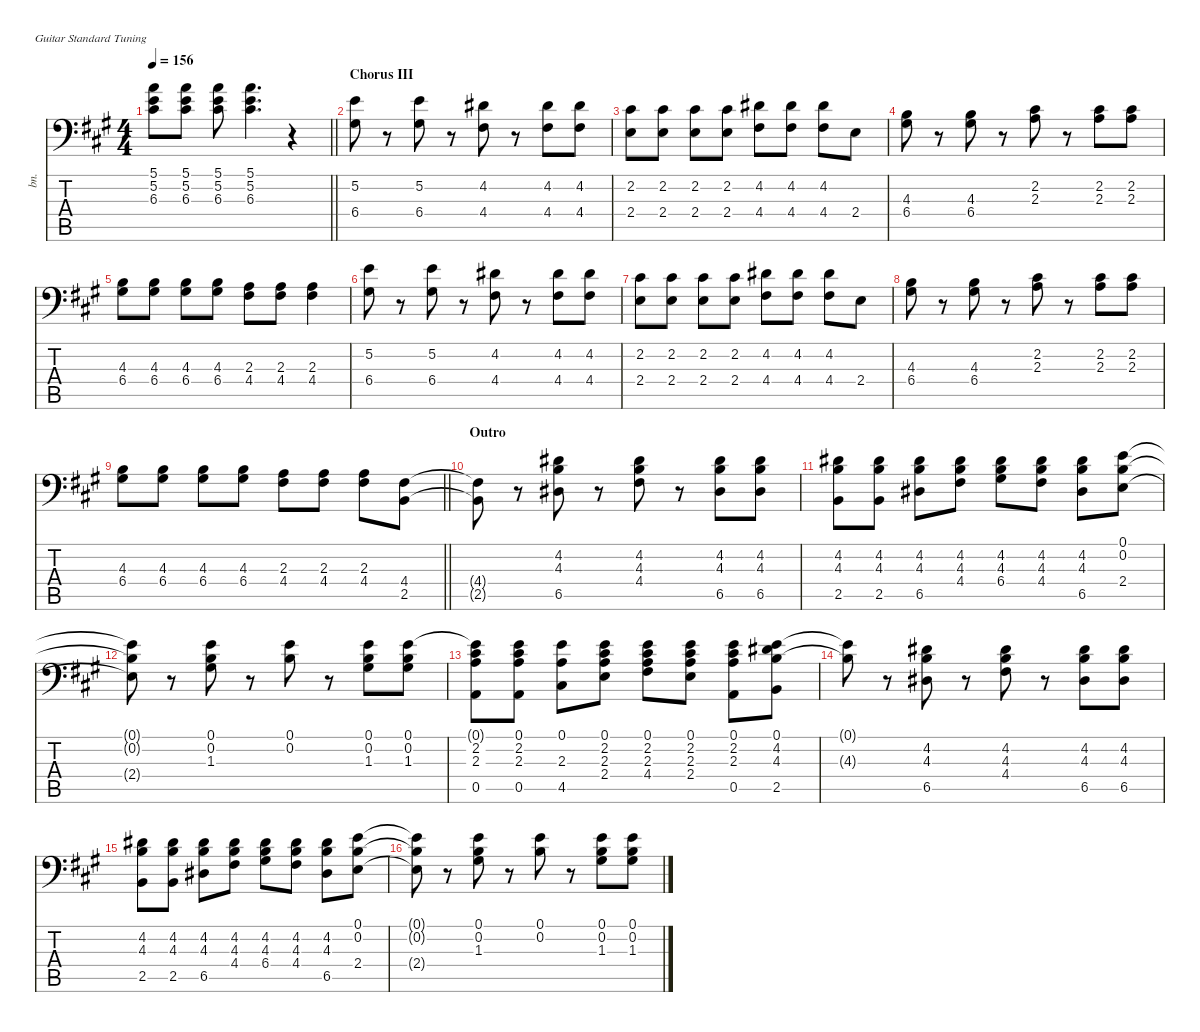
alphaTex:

\defaultSystemsLayout 4
\hideDynamics
\bracketExtendMode nobrackets
\otherSystemsTrackNameOrientation horizontal
\track ("Backing Vocals" "bn.") {instrument bassoon}
\staff {score tabs}
\tuning (E4 B3 G3 D3 A2 E2)
\ts (4 4)
\tempo 156
\clef f4
\barLineRight lightlight
\ks a
(5.1{acc forcenatural} 5.2{acc forcenatural} 6.3{acc #}).8{dy mf beam Down} (5.1{acc forcenatural} 5.2{acc forcenatural} 6.3{acc #}).8{beam Down} (5.1{acc forcenatural} 5.2{acc forcenatural} 6.3{acc #}).8{beam Down} (5.1{acc forcenatural} 5.2{acc forcenatural} 6.3{acc #}).4{d beam Down} r.4{beam Down} |
\section ("" "Chorus III")
(5.2{acc forcenatural} 6.4{acc #}).8{beam Down} r.8{beam Down} (5.2{acc forcenatural} 6.4{acc #}).8{beam Down} r.8{beam Down} (4.2{acc #} 4.4{acc #}).8{beam Down} r.8{beam Down} (4.2{acc #} 4.4{acc #}).8{beam Down} (4.2{acc #} 4.4{acc #}).8{beam Down} |
(2.2{acc #} 2.4{acc forcenatural}).8{beam Down} (2.2{acc #} 2.4{acc forcenatural}).8{beam Down} (2.2{acc #} 2.4{acc forcenatural}).8{beam Down} (2.2{acc #} 2.4{acc forcenatural}).8{beam Down} (4.2{acc #} 4.4{acc #}).8{beam Down} (4.2{acc #} 4.4{acc #}).8{beam Down} (4.2{acc #} 4.4{acc #}).8{beam Down} 2.4{acc forcenatural}.8{beam Down} |
(4.3{acc forcenatural} 6.4{acc #}).8{dy f beam Down} r.8{beam Down} (4.3{acc forcenatural} 6.4{acc #}).8{beam Down} r.8{beam Down} (2.2{acc #} 2.3{acc forcenatural}).8{beam Down} r.8{beam Down} (2.2{acc #} 2.3{acc forcenatural}).8{beam Down} (2.2{acc #} 2.3{acc forcenatural}).8{beam Down} |
(4.3{acc forcenatural} 6.4{acc #}).8{beam Down} (4.3{acc forcenatural} 6.4{acc #}).8{beam Down} (4.3{acc forcenatural} 6.4{acc #}).8{beam Down} (4.3{acc forcenatural} 6.4{acc #}).8{beam Down} (2.3{acc forcenatural} 4.4{acc #}).8{beam Down} (2.3{acc forcenatural} 4.4{acc #}).8{beam Down} (2.3{acc forcenatural} 4.4{acc #}).4{beam Down} |
(5.2{acc forcenatural} 6.4{acc #}).8{dy mf beam Down} r.8{beam Down} (5.2{acc forcenatural} 6.4{acc #}).8{beam Down} r.8{beam Down} (4.2{acc #} 4.4{acc #}).8{beam Down} r.8{beam Down} (4.2{acc #} 4.4{acc #}).8{beam Down} (4.2{acc #} 4.4{acc #}).8{beam Down} |
(2.2{acc #} 2.4{acc forcenatural}).8{beam Down} (2.2{acc #} 2.4{acc forcenatural}).8{beam Down} (2.2{acc #} 2.4{acc forcenatural}).8{beam Down} (2.2{acc #} 2.4{acc forcenatural}).8{beam Down} (4.2{acc #} 4.4{acc #}).8{beam Down} (4.2{acc #} 4.4{acc #}).8{beam Down} (4.2{acc #} 4.4{acc #}).8{beam Down} 2.4{acc forcenatural}.8{beam Down} |
(4.3{acc forcenatural} 6.4{acc #}).8{dy f beam Down} r.8{beam Down} (4.3{acc forcenatural} 6.4{acc #}).8{beam Down} r.8{beam Down} (2.2{acc #} 2.3{acc forcenatural}).8{beam Down} r.8{beam Down} (2.2{acc #} 2.3{acc forcenatural}).8{beam Down} (2.2{acc #} 2.3{acc forcenatural}).8{beam Down} |
\barLineRight lightlight
(4.3{acc forcenatural} 6.4{acc #}).8{beam Down} (4.3{acc forcenatural} 6.4{acc #}).8{beam Down} (4.3{acc forcenatural} 6.4{acc #}).8{beam Down} (4.3{acc forcenatural} 6.4{acc #}).8{beam Down} (2.3{acc forcenatural} 4.4{acc #}).8{beam Down} (2.3{acc forcenatural} 4.4{acc #}).8{beam Down} (2.3{acc forcenatural} 4.4{acc #}).8{beam Down} (4.4{acc #} 2.5{acc forcenatural}).8{dy mf beam Down} |
\section ("" "Outro")
(4.4{t acc #} 2.5{t acc forcenatural}).8{beam Down} r.8{beam Down} (4.2{acc #} 4.3{acc forcenatural} 6.5{acc #}).8{beam Down} r.8{beam Down} (4.2{acc #} 4.3{acc forcenatural} 4.4{acc #}).8{beam Down} r.8{beam Down} (4.2{acc #} 4.3{acc forcenatural} 6.5{acc #}).8{beam Down} (4.2{acc #} 4.3{acc forcenatural} 6.5{acc #}).8{beam Down} |
(4.2{acc #} 4.3{acc forcenatural} 2.5{acc forcenatural}).8{beam Down} (4.2{acc #} 4.3{acc forcenatural} 2.5{acc forcenatural}).8{beam Down} (4.2{acc #} 4.3{acc forcenatural} 6.5{acc #}).8{beam Down} (4.2{acc #} 4.3{acc forcenatural} 4.4{acc #}).8{beam Down} (4.2{acc #} 4.3{acc forcenatural} 6.4{acc #}).8{beam Down} (4.2{acc #} 4.3{acc forcenatural} 4.4{acc #}).8{beam Down} (4.2{acc #} 4.3{acc forcenatural} 6.5{acc #}).8{beam Down} (0.1{acc forcenatural} 0.2{acc forcenatural} 2.4{acc forcenatural}).8{beam Down} |
(0.1{t acc forcenatural} 0.2{t acc forcenatural} 2.4{t acc forcenatural}).8{beam Down} r.8{beam Down} (0.1{acc forcenatural} 0.2{acc forcenatural} 1.3{acc #}).8{beam Down} r.8{beam Down} (0.1{acc forcenatural} 0.2{acc forcenatural}).8{beam Down} r.8{beam Down} (0.1{acc forcenatural} 0.2{acc forcenatural} 1.3{acc #}).8{beam Down} (0.1{acc forcenatural} 0.2{acc forcenatural} 1.3{acc #}).8{beam Down} |
(2.2{acc #} 2.3{acc forcenatural} 0.5{acc forcenatural} 0.1{t acc forcenatural}).8{beam Down} (2.2{acc #} 2.3{acc forcenatural} 0.5{acc forcenatural} 0.1{acc forcenatural}).8{beam Down} (2.3{acc forcenatural} 4.5{acc #} 0.1{acc forcenatural}).8{beam Down} (2.2{acc #} 2.3{acc forcenatural} 2.4{acc forcenatural} 0.1{acc forcenatural}).8{beam Down} (2.2{acc #} 2.3{acc forcenatural} 4.4{acc #} 0.1{acc forcenatural}).8{beam Down} (2.2{acc #} 2.3{acc forcenatural} 2.4{acc forcenatural} 0.1{acc forcenatural}).8{beam Down} (2.2{acc #} 2.3{acc forcenatural} 0.5{acc forcenatural} 0.1{acc forcenatural}).8{beam Down} (4.2{acc #} 4.3{acc forcenatural} 2.5{acc forcenatural} 0.1{acc forcenatural}).8{beam Down} |
(0.1{t acc forcenatural} 4.3{t acc forcenatural}).8{beam Down} r.8{beam Down} (4.2{acc #} 4.3{acc forcenatural} 6.5{acc #}).8{beam Down} r.8{beam Down} (4.2{acc #} 4.3{acc forcenatural} 4.4{acc #}).8{beam Down} r.8{beam Down} (4.2{acc #} 4.3{acc forcenatural} 6.5{acc #}).8{beam Down} (4.2{acc #} 4.3{acc forcenatural} 6.5{acc #}).8{beam Down} |
(4.2{acc #} 4.3{acc forcenatural} 2.5{acc forcenatural}).8{beam Down} (4.2{acc #} 4.3{acc forcenatural} 2.5{acc forcenatural}).8{beam Down} (4.2{acc #} 4.3{acc forcenatural} 6.5{acc #}).8{beam Down} (4.2{acc #} 4.3{acc forcenatural} 4.4{acc #}).8{beam Down} (4.2{acc #} 4.3{acc forcenatural} 6.4{acc #}).8{beam Down} (4.2{acc #} 4.3{acc forcenatural} 4.4{acc #}).8{beam Down} (4.2{acc #} 4.3{acc forcenatural} 6.5{acc #}).8{beam Down} (0.1{acc forcenatural} 0.2{acc forcenatural} 2.4{acc forcenatural}).8{beam Down} |
(0.1{t acc forcenatural} 0.2{t acc forcenatural} 2.4{t acc forcenatural}).8{beam Down} r.8{beam Down} (0.1{acc forcenatural} 0.2{acc forcenatural} 1.3{acc #}).8{beam Down} r.8{beam Down} (0.1{acc forcenatural} 0.2{acc forcenatural}).8{beam Down} r.8{beam Down} (0.1{acc forcenatural} 0.2{acc forcenatural} 1.3{acc #}).8{beam Down} (0.1{acc forcenatural} 0.2{acc forcenatural} 1.3{acc #}).8{beam Down}
